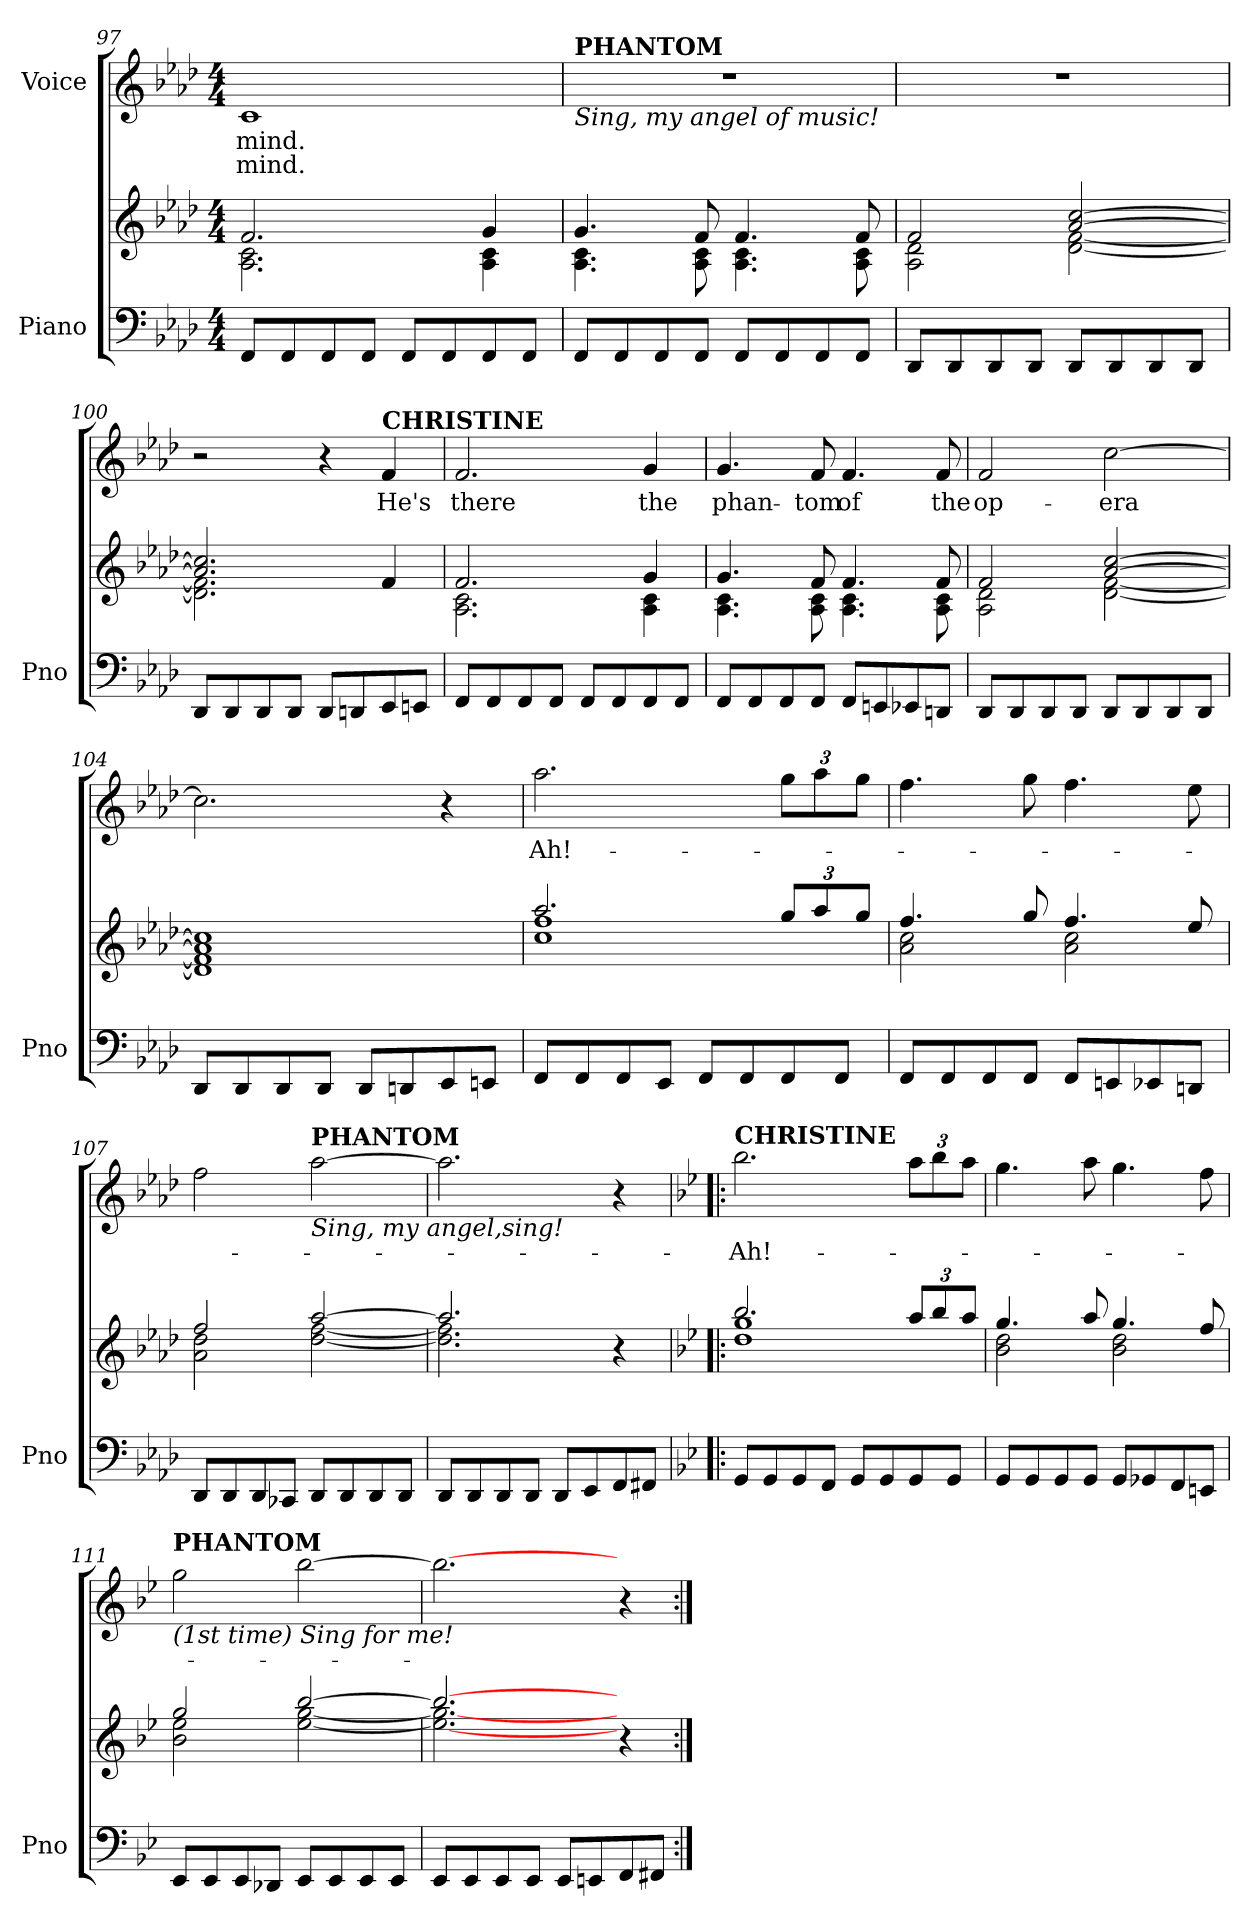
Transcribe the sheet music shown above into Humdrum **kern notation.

**kern	**kern	**kern	**text	**text
*part2	*part2	*part1	*part1	*part1
*staff3	*staff2	*staff1	*staff1	*staff1
*I"Piano	*	*I"Voice	*	*
*I'Pno	*	*	*	*
!!LO:LB:g=z
*clefF4	*clefG2	*clefG2	*	*
*k[b-e-a-d-]	*k[b-e-a-d-]	*k[b-e-a-d-]	*	*
*M4/4	*M4/4	*M4/4	*	*
=97	=97	=97	=97	=97
*	*^	*	*	*
!	!	!	!	!LO:LY:b	!LO:LY:b
8FF/L	2.f/	2.A-\ 2.c\	1c	mind.	mind.
8FF/	.	.	.	.	.
8FF/	.	.	.	.	.
8FF/J	.	.	.	.	.
8FF/L	.	.	.	.	.
8FF/	.	.	.	.	.
8FF/	4g/	4A-\ 4c\	.	.	.
8FF/J	.	.	.	.	.
=98	=98	=98	=98	=98	=98
!	!	!	!LO:TX:B:t=PHANTOM	!	!
!	!	!	!LO:TX:b:i:t=Sing, my angel of music!	!	!
8FF/L	4.g/	4.A-\ 4.c\	1r	.	.
8FF/	.	.	.	.	.
8FF/	.	.	.	.	.
8FF/J	8f/	8A-\ 8c\	.	.	.
8FF/L	4.f/	4.A-\ 4.c\	.	.	.
8FF/	.	.	.	.	.
8FF/	.	.	.	.	.
8FF/J	8f/	8A-\ 8c\	.	.	.
=99	=99	=99	=99	=99	=99
8DD-/L	2f/	2A-\ 2d-\	1r	.	.
8DD-/	.	.	.	.	.
8DD-/	.	.	.	.	.
8DD-/J	.	.	.	.	.
8DD-/L	[2a-/ [2cc/	[2d-\ [2f\	.	.	.
8DD-/	.	.	.	.	.
8DD-/	.	.	.	.	.
8DD-/J	.	.	.	.	.
=100	=100	=100	=100	=100	=100
8DD-/L	2.a-/] 2.cc/]	2.d-\] 2.f\]	2r	.	.
8DD-/	.	.	.	.	.
8DD-/	.	.	.	.	.
8DD-/J	.	.	.	.	.
8DD-/L	.	.	4r	.	.
8DDn/	.	.	.	.	.
!	!	!	!LO:TX:B:t=CHRISTINE	!	!
!	!	!	!	!LO:LY:b	!
8EE-/	4f/	4ryy	4f/	He's	.
8EEn/J	.	.	.	.	.
!!LO:PB:g=z
=101	=101	=101	=101	=101	=101
!	!	!	!	!LO:LY:b	!
8FF/L	2.f/	2.A-\ 2.c\	2.f/	there	.
8FF/	.	.	.	.	.
8FF/	.	.	.	.	.
8FF/J	.	.	.	.	.
8FF/L	.	.	.	.	.
8FF/	.	.	.	.	.
!	!	!	!	!LO:LY:b	!
8FF/	4g/	4A-\ 4c\	4g/	the	.
8FF/J	.	.	.	.	.
=102	=102	=102	=102	=102	=102
!	!	!	!	!LO:LY:b	!
8FF/L	4.g/	4.A-\ 4.c\	4.g/	phan-	.
8FF/	.	.	.	.	.
8FF/	.	.	.	.	.
!	!	!	!	!LO:LY:b	!
8FF/J	8f/	8A-\ 8c\	8f/	-tom	.
!	!	!	!	!LO:LY:b	!
8FF/L	4.f/	4.A-\ 4.c\	4.f/	of	.
8EEn/	.	.	.	.	.
8EE-X/	.	.	.	.	.
!	!	!	!	!LO:LY:b	!
8DDn/J	8f/	8A-\ 8c\	8f/	the	.
=103	=103	=103	=103	=103	=103
!	!	!	!	!LO:LY:b	!
8DD-/L	2f/	2A-\ 2d-\	2f/	op-	.
8DD-/	.	.	.	.	.
8DD-/	.	.	.	.	.
8DD-/J	.	.	.	.	.
!	!	!	!	!LO:LY:b	!
8DD-/L	[2a-/ [2cc/	[2d-\ [2f\	[2cc\	-era	.
8DD-/	.	.	.	.	.
8DD-/	.	.	.	.	.
8DD-/J	.	.	.	.	.
=104	=104	=104	=104	=104	=104
8DD-/L	1a-] 1cc]	1d-] 1f]	2.cc\]	.	.
8DD-/	.	.	.	.	.
8DD-/	.	.	.	.	.
8DD-/J	.	.	.	.	.
8DD-/L	.	.	.	.	.
8DDn/	.	.	.	.	.
8EE-/	.	.	4r	.	.
8EEn/J	.	.	.	.	.
!!LO:LB:g=z
=105	=105	=105	=105	=105	=105
!	!	!	!	!LO:LY:b	!
8FF/L	2.aa-/	1cc 1ff	2.aa-\	Ah!--	.
8FF/	.	.	.	.	.
8FF/	.	.	.	.	.
8EE-/J	.	.	.	.	.
8FF/L	.	.	.	.	.
8FF/	.	.	.	.	.
*	*Xbrackettup	*	*Xbrackettup	*	*
8FF/	12gg/L	.	12gg\L	.	.
.	12aa-/	.	12aa-\	.	.
8FF/J	.	.	.	.	.
.	12gg/J	.	12gg\J	.	.
=106	=106	=106	=106	=106	=106
8FF/L	4.ff/	2a-\ 2cc\	4.ff\	.	.
8FF/	.	.	.	.	.
8FF/	.	.	.	.	.
8FF/J	8gg/	.	8gg\	.	.
8FF/L	4.ff/	2a-\ 2cc\	4.ff\	.	.
8EEn/	.	.	.	.	.
8EE-X/	.	.	.	.	.
8DDn/J	8ee-/	.	8ee-\	.	.
=107	=107	=107	=107	=107	=107
8DD-/L	2ff/	2a-\ 2dd-\	2ff\	.	.
8DD-/	.	.	.	.	.
8DD-/	.	.	.	.	.
8CC-X/J	.	.	.	.	.
!	!	!	!LO:TX:a:B:t=PHANTOM	!	!
!	!	!	!LO:TX:b:i:t=Sing, my angel,sing!	!	!
8DD-/L	[2aa-/	[2dd-\ [2ff\	[2aa-\	.	.
8DD-/	.	.	.	.	.
8DD-/	.	.	.	.	.
8DD-/J	.	.	.	.	.
!!LO:LB:g=z
=108	=108	=108	=108	=108	=108
8DD-/L	2.aa-/]	2.dd-\] 2.ff\]	2.aa-\]	.	.
8DD-/	.	.	.	.	.
8DD-/	.	.	.	.	.
8DD-/J	.	.	.	.	.
8DD-/L	.	.	.	.	.
8EE-/	.	.	.	.	.
8FF/	4r	4ryy	4r	.	.
8FF#X/J	.	.	.	.	.
=109!|:	=109!|:	=109!|:	=109!|:	=109!|:	=109!|:
*k[b-e-]	*k[b-e-]	*	*k[b-e-]	*	*
!	!	!	!LO:TX:a:B:t=CHRISTINE	!	!
!	!	!	!	!LO:LY:b	!
8GG/L	2.bb-/	1dd 1gg	2.bb-\	Ah!--	.
8GG/	.	.	.	.	.
8GG/	.	.	.	.	.
8FF/J	.	.	.	.	.
8GG/L	.	.	.	.	.
8GG/	.	.	.	.	.
8GG/	12aa/L	.	12aa\L	.	.
.	12bb-/	.	12bb-\	.	.
8GG/J	.	.	.	.	.
.	12aa/J	.	12aa\J	.	.
=110	=110	=110	=110	=110	=110
8GG/L	4.gg/	2b-\ 2dd\	4.gg\	.	.
8GG/	.	.	.	.	.
8GG/	.	.	.	.	.
8GG/J	8aa/	.	8aa\	.	.
8GG/L	4.gg/	2b-\ 2dd\	4.gg\	.	.
8GG-X/	.	.	.	.	.
8FF/	.	.	.	.	.
8EEn/J	8ff/	.	8ff\	.	.
!!LO:PB:g=z
=111	=111	=111	=111	=111	=111
!	!	!	!LO:TX:b:i:t=(1st time) Sing for me!	!	!
!	!	!	!LO:TX:B:t=PHANTOM	!	!
8EE-/L	2gg/	2b-\ 2ee-\	2gg\	.	.
8EE-/	.	.	.	.	.
8EE-/	.	.	.	.	.
8DD-X/J	.	.	.	.	.
8EE-/L	[2bb-/	[2ee-\ [2gg\	[2bb-\	.	.
8EE-/	.	.	.	.	.
8EE-/	.	.	.	.	.
8EE-/J	.	.	.	.	.
=112	=112	=112	=112	=112	=112
8EE-/L	2.bb-/_	2.ee-\_ 2.gg\_	2.bb-\_	.	.
8EE-/	.	.	.	.	.
8EE-/	.	.	.	.	.
8EE-/J	.	.	.	.	.
8EE-/L	.	.	.	.	.
8EEn/	.	.	.	.	.
8FF/	4r	4ryy	4r	.	.
8FF#X/J	.	.	.	.	.
*	*v	*v	*	*	*
=:|!	=:|!	=:|!	=:|!	=:|!
*-	*-	*-	*-	*-
